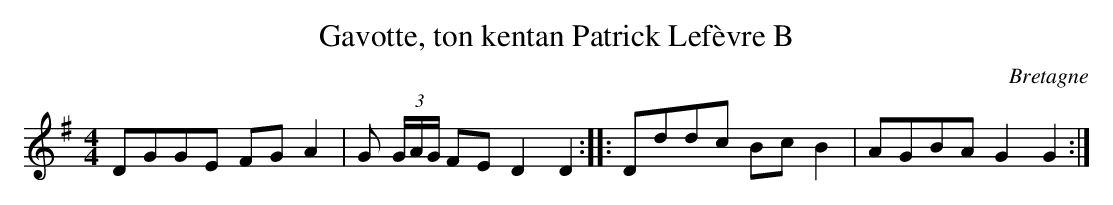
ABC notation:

X:1
T:Gavotte, ton kentan Patrick Lefèvre B
O:Bretagne
M:4/4
L:1/8
K:G
DGGE FG A2 | G (3G/2A/2G/2 FE D2D2 :: Dddc Bc B2 | AGBA G2G2 :|
